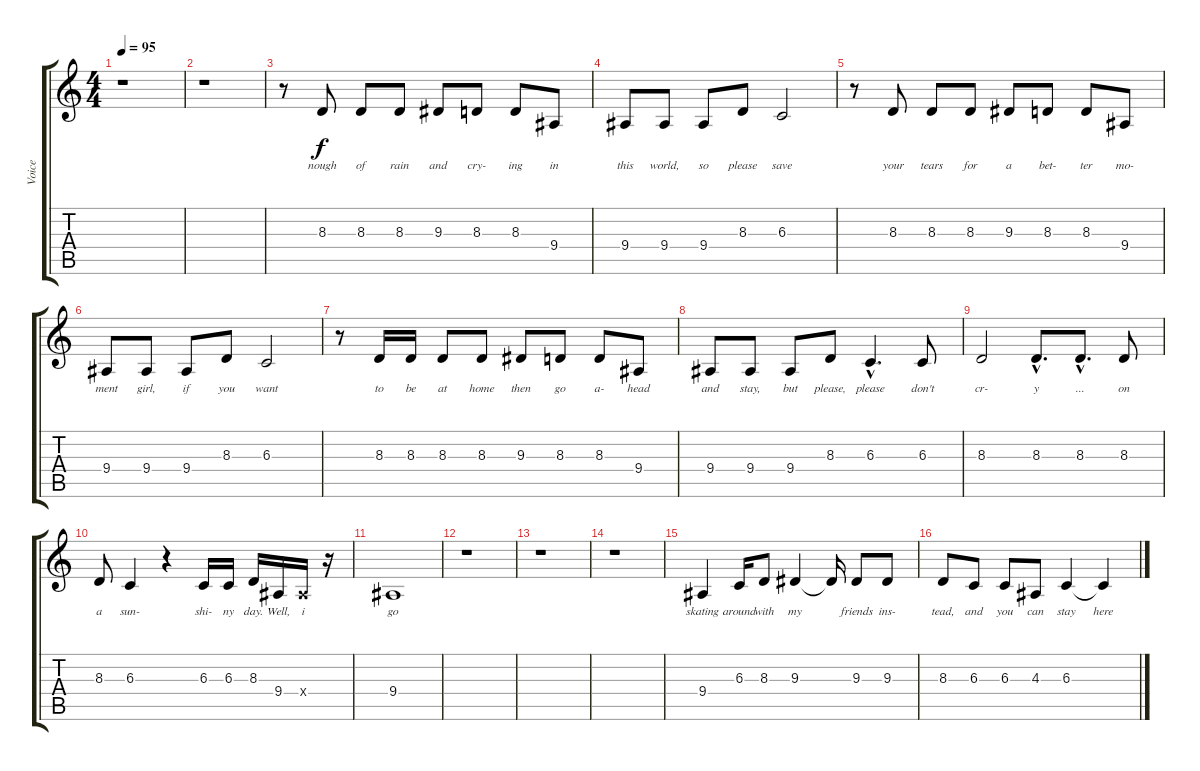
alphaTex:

\track ("Voice" "Voice") {instrument frenchhorn}
\staff {score tabs}
\tuning (Eb4 Bb3 Gb3 Db3 Ab2 Eb2) {hide}
\ts (4 4)
\tempo 95
\clef g2
\ks c
r.1{dy f} |
r.1 |
r.8 8.3.8{lyrics (0 "nough") lyrics (1 "") lyrics (2 "") lyrics (3 "") lyrics (4 "")} 8.3.8{lyrics (0 "of") lyrics (1 "") lyrics (2 "") lyrics (3 "") lyrics (4 "")} 8.3.8{lyrics (0 "rain") lyrics (1 "") lyrics (2 "") lyrics (3 "") lyrics (4 "")} 9.3.8{lyrics (0 "and") lyrics (1 "") lyrics (2 "") lyrics (3 "") lyrics (4 "")} 8.3.8{lyrics (0 "cry-") lyrics (1 "") lyrics (2 "") lyrics (3 "") lyrics (4 "")} 8.3.8{lyrics (0 "ing") lyrics (1 "") lyrics (2 "") lyrics (3 "") lyrics (4 "")} 9.4.8{lyrics (0 "in") lyrics (1 "") lyrics (2 "") lyrics (3 "") lyrics (4 "")} |
9.4.8{lyrics (0 "this") lyrics (1 "") lyrics (2 "") lyrics (3 "") lyrics (4 "")} 9.4.8{lyrics (0 "world,") lyrics (1 "") lyrics (2 "") lyrics (3 "") lyrics (4 "")} 9.4.8{lyrics (0 "so") lyrics (1 "") lyrics (2 "") lyrics (3 "") lyrics (4 "")} 8.3.8{lyrics (0 "please") lyrics (1 "") lyrics (2 "") lyrics (3 "") lyrics (4 "")} 6.3.2{lyrics (0 "save") lyrics (1 "") lyrics (2 "") lyrics (3 "") lyrics (4 "")} |
r.8 8.3.8{lyrics (0 "your") lyrics (1 "") lyrics (2 "") lyrics (3 "") lyrics (4 "")} 8.3.8{lyrics (0 "tears") lyrics (1 "") lyrics (2 "") lyrics (3 "") lyrics (4 "")} 8.3.8{lyrics (0 "for") lyrics (1 "") lyrics (2 "") lyrics (3 "") lyrics (4 "")} 9.3.8{lyrics (0 "a") lyrics (1 "") lyrics (2 "") lyrics (3 "") lyrics (4 "")} 8.3.8{lyrics (0 "bet-") lyrics (1 "") lyrics (2 "") lyrics (3 "") lyrics (4 "")} 8.3.8{lyrics (0 "ter") lyrics (1 "") lyrics (2 "") lyrics (3 "") lyrics (4 "")} 9.4.8{lyrics (0 "mo-") lyrics (1 "") lyrics (2 "") lyrics (3 "") lyrics (4 "")} |
9.4.8{lyrics (0 "ment") lyrics (1 "") lyrics (2 "") lyrics (3 "") lyrics (4 "")} 9.4.8{lyrics (0 "girl,") lyrics (1 "") lyrics (2 "") lyrics (3 "") lyrics (4 "")} 9.4.8{lyrics (0 "if") lyrics (1 "") lyrics (2 "") lyrics (3 "") lyrics (4 "")} 8.3.8{lyrics (0 "you") lyrics (1 "") lyrics (2 "") lyrics (3 "") lyrics (4 "")} 6.3.2{lyrics (0 "want") lyrics (1 "") lyrics (2 "") lyrics (3 "") lyrics (4 "")} |
r.8 8.3.16{lyrics (0 "to") lyrics (1 "") lyrics (2 "") lyrics (3 "") lyrics (4 "")} 8.3.16{lyrics (0 "be") lyrics (1 "") lyrics (2 "") lyrics (3 "") lyrics (4 "")} 8.3.8{lyrics (0 "at") lyrics (1 "") lyrics (2 "") lyrics (3 "") lyrics (4 "")} 8.3.8{lyrics (0 "home") lyrics (1 "") lyrics (2 "") lyrics (3 "") lyrics (4 "")} 9.3.8{lyrics (0 "then") lyrics (1 "") lyrics (2 "") lyrics (3 "") lyrics (4 "")} 8.3.8{lyrics (0 "go") lyrics (1 "") lyrics (2 "") lyrics (3 "") lyrics (4 "")} 8.3.8{lyrics (0 "a-") lyrics (1 "") lyrics (2 "") lyrics (3 "") lyrics (4 "")} 9.4.8{lyrics (0 "head") lyrics (1 "") lyrics (2 "") lyrics (3 "") lyrics (4 "")} |
9.4.8{lyrics (0 "and") lyrics (1 "") lyrics (2 "") lyrics (3 "") lyrics (4 "")} 9.4.8{lyrics (0 "stay,") lyrics (1 "") lyrics (2 "") lyrics (3 "") lyrics (4 "")} 9.4.8{lyrics (0 "but") lyrics (1 "") lyrics (2 "") lyrics (3 "") lyrics (4 "")} 8.3.8{lyrics (0 "please,") lyrics (1 "") lyrics (2 "") lyrics (3 "") lyrics (4 "")} 6.3{hac}.4{d lyrics (0 "please") lyrics (1 "") lyrics (2 "") lyrics (3 "") lyrics (4 "")} 6.3.8{lyrics (0 "don't") lyrics (1 "") lyrics (2 "") lyrics (3 "") lyrics (4 "")} |
8.3.2{lyrics (0 "cr-") lyrics (1 "") lyrics (2 "") lyrics (3 "") lyrics (4 "")} 8.3{hac}.8{d lyrics (0 "y") lyrics (1 "") lyrics (2 "") lyrics (3 "") lyrics (4 "")} 8.3{hac}.8{d lyrics (0 "...") lyrics (1 "") lyrics (2 "") lyrics (3 "") lyrics (4 "")} 8.3.8{lyrics (0 "on") lyrics (1 "") lyrics (2 "") lyrics (3 "") lyrics (4 "")} |
8.3.8{lyrics (0 "a") lyrics (1 "") lyrics (2 "") lyrics (3 "") lyrics (4 "")} 6.3.4{lyrics (0 "sun-") lyrics (1 "") lyrics (2 "") lyrics (3 "") lyrics (4 "")} r.4 6.3.16{lyrics (0 "shi-") lyrics (1 "") lyrics (2 "") lyrics (3 "") lyrics (4 "")} 6.3.16{lyrics (0 "ny") lyrics (1 "") lyrics (2 "") lyrics (3 "") lyrics (4 "")} 8.3.16{lyrics (0 "day.") lyrics (1 "") lyrics (2 "") lyrics (3 "") lyrics (4 "")} 9.4.16{lyrics (0 "Well,") lyrics (1 "") lyrics (2 "") lyrics (3 "") lyrics (4 "")} 9.4{x}.16{lyrics (0 "i") lyrics (1 "") lyrics (2 "") lyrics (3 "") lyrics (4 "")} r.16 |
9.4.1{lyrics (0 "go") lyrics (1 "") lyrics (2 "") lyrics (3 "") lyrics (4 "")} |
r.1 |
r.1 |
r.1 |
9.4.4{lyrics (0 "skating") lyrics (1 "") lyrics (2 "") lyrics (3 "") lyrics (4 "")} 6.3.16{lyrics (0 "around") lyrics (1 "") lyrics (2 "") lyrics (3 "") lyrics (4 "")} 8.3.8{lyrics (0 "with") lyrics (1 "") lyrics (2 "") lyrics (3 "") lyrics (4 "")} 9.3.4{lyrics (0 "my") lyrics (1 "") lyrics (2 "") lyrics (3 "") lyrics (4 "")} 9.3{t}.16{lyrics (0 "") lyrics (1 "") lyrics (2 "") lyrics (3 "") lyrics (4 "")} 9.3.8{lyrics (0 "friends") lyrics (1 "") lyrics (2 "") lyrics (3 "") lyrics (4 "")} 9.3.8{lyrics (0 "ins-") lyrics (1 "") lyrics (2 "") lyrics (3 "") lyrics (4 "")} |
8.3.8{lyrics (0 "tead,") lyrics (1 "") lyrics (2 "") lyrics (3 "") lyrics (4 "")} 6.3.8{lyrics (0 "and") lyrics (1 "") lyrics (2 "") lyrics (3 "") lyrics (4 "")} 6.3.8{lyrics (0 "you") lyrics (1 "") lyrics (2 "") lyrics (3 "") lyrics (4 "")} 4.3.8{lyrics (0 "can") lyrics (1 "") lyrics (2 "") lyrics (3 "") lyrics (4 "")} 6.3.4{lyrics (0 "stay") lyrics (1 "") lyrics (2 "") lyrics (3 "") lyrics (4 "")} 6.3{t}.4{lyrics (0 "here") lyrics (1 "") lyrics (2 "") lyrics (3 "") lyrics (4 "")}
